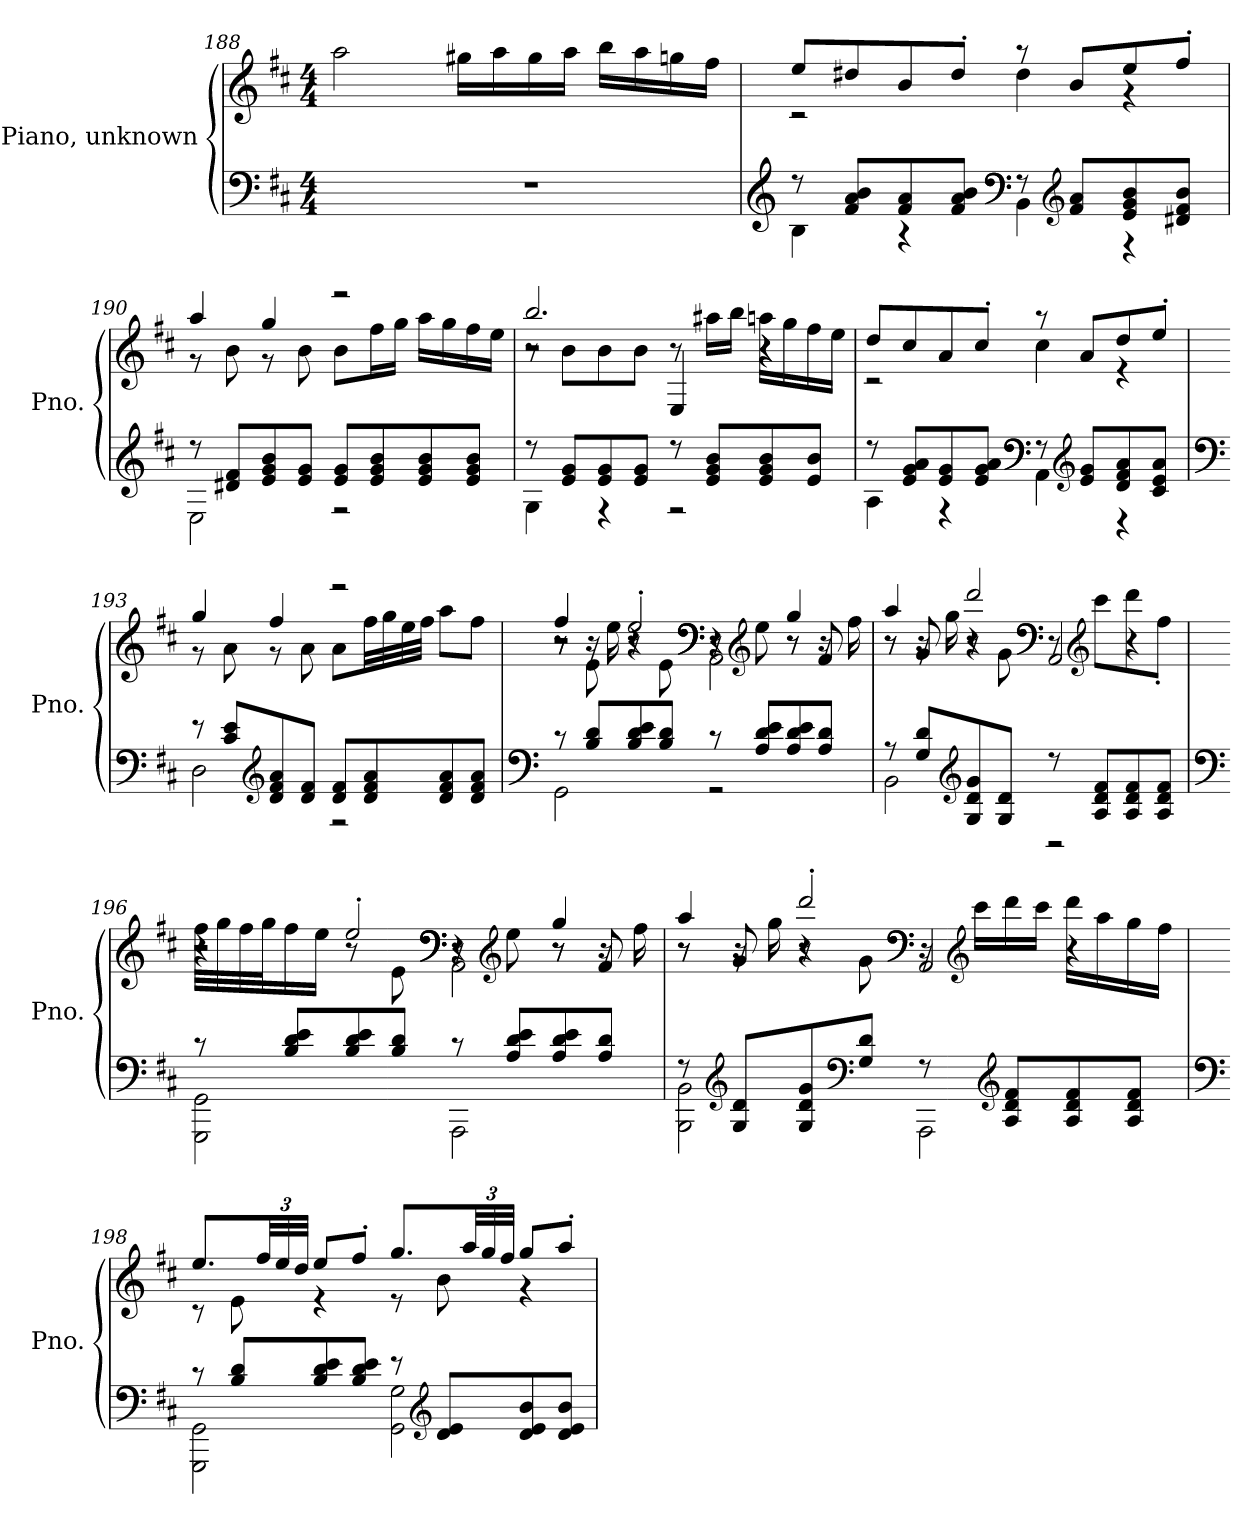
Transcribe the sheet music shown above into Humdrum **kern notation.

**kern	**kern
*part1	*part1
*staff2	*staff1
*I"Piano, unknown	*
*I'Pno.	*
*clefF4	*clefG2
*k[f#c#]	*k[f#c#]
*M4/4	*M4/4
=188	=188
1r	2aa\
.	16gg#X\LL
.	16aa\
.	16gg#\
.	16aa\JJ
.	16bb\LL
.	16aa\
.	16ggn\
.	16ff#\JJ
!!LO:LB:g=z
=189	=189
*clefG2	*
*^	*^
8r	4B\	8ee/L	2r
8f#/ 8a/ 8b/L	.	8dd#X/	.
8f#/ 8a/	4r	8b/	.
8f#/ 8a/ 8b/J	.	8dd#'/J	.
*clefF4	*	*	*
8r	4BB\	8r	4dd#\
*clefG2	*	*	*
8f#/ 8a/L	.	8b/L	.
8e/ 8g/ 8b/	4r	8ee/	4r
8d#X/ 8f#/ 8b/J	.	8ff#'/J	.
=190	=190	=190	=190
8r	2E\	4aa/	8r
8d#X/ 8f#/L	.	.	8b\
8e/ 8g/ 8b/	.	4gg/	8r
8e/ 8g/J	.	.	8b\
8e/ 8g/L	2r	2r	8b\L
8e/ 8g/ 8b/	.	.	16ff#\L
.	.	.	16gg\JJ
8e/ 8g/ 8b/	.	.	16aa\LL
.	.	.	16gg\
8e/ 8g/ 8b/J	.	.	16ff#\
.	.	.	16ee\JJ
=191	=191	=191	=191
*	*	*	*^
8r	4G\	2.bb/	8r	2r
8e/ 8g/L	.	.	8b\L	.
8e/ 8g/	4r	.	8b\	.
8e/ 8g/J	.	.	8b\J	.
8r	2r	.	8r	4E/
8e/ 8g/ 8b/L	.	.	16aa#X\LL	.
.	.	.	16bb\JJ	.
8e/ 8g/ 8b/	.	4r	16aan\LL	4r
.	.	.	16gg\	.
8e/ 8b/J	.	.	16ff#\	.
.	.	.	16ee\JJ	.
*	*	*	*v	*v
!!LO:PB:g=z
=192	=192	=192	=192
8r	4A\	8dd/L	2r
8e/ 8g/ 8a/L	.	8cc#/	.
8e/ 8g/	4r	8a/	.
8e/ 8g/ 8a/J	.	8cc#'/J	.
*clefF4	*	*	*
8r	4AA\	8r	4cc#\
*clefG2	*	*	*
8e/ 8g/L	.	8a/L	.
8d/ 8f#/ 8a/	4r	8dd/	4r
8c#/ 8e/ 8a/J	.	8ee'/J	.
=193	=193	=193	=193
*clefF4	*	*	*
8r	2D\	4gg/	8r
8c#/ 8e/L	.	.	8a\
*clefG2	*	*	*
8d/ 8f#/ 8a/	.	4ff#/	8r
8d/ 8f#/J	.	.	8a\
8d/ 8f#/L	2r	2r	8a\L
8d/ 8f#/ 8a/	.	.	32ff#\LL
.	.	.	32gg\
.	.	.	32ee\
.	.	.	32ff#\JJJ
8d/ 8f#/ 8a/	.	.	8aa\L
8d/ 8f#/ 8a/J	.	.	8ff#\J
*	*	*v	*v
!!LO:LB:g=z
=194	=194	=194
*clefF4	*	*
*	*	*^
*	*	*	*^
*	*	*	*	*^
8r	2GG\	4ff#/	8r	2r	8r
8B/ 8d/L	.	.	16r	.	8e\
.	.	.	16ee\	.	.
8B/ 8d/ 8e/	.	2ee'/	8r	.	4r
8B/ 8d/J	.	.	8e\	.	.
*	*	*clefF4	*	*	*
8r	2r	.	8r	4r	2AA\
*	*	*clefG2	*	*	*
8A/ 8d/ 8e/L	.	.	8ee\	.	.
8A/ 8d/ 8e/	.	4gg/	8r	8r	.
8A/ 8d/J	.	.	16r	8f#/	.
.	.	.	16ff#\	.	.
*	*	*	*	*v	*v
=195	=195	=195	=195	=195
8r	2BB\	4aa/	8r	8r
8G/ 8d/L	.	.	16r	8g/
.	.	.	16gg\	.
*clefG2	*	*	*	*
8G/ 8d/ 8g/	.	2ddd/	8r	4r
8G/ 8d/J	.	.	8g\	.
*	*	*clefF4	*	*
8r	2r	.	8r	2AA/
*	*	*clefG2	*	*
8A/ 8d/ 8f#/L	.	.	8ccc#\L	.
8A/ 8d/ 8f#/	.	4r	8ddd\	.
8A/ 8d/ 8f#/J	.	.	8ff#'\J	.
*	*	*v	*v	*v
!!LO:LB:g=z
=196	=196	=196
*clefF4	*	*
*	*	*^
*	*	*	*^
*	*	*	*	*^
8r	2GGG\ 2GG\	4r	32ff#\LLL	2r	2r
.	.	.	32gg\	.	.
.	.	.	32ff#\	.	.
.	.	.	32gg\J	.	.
8B/ 8d/ 8e/L	.	.	16ff#\	.	.
.	.	.	16ee\JJ	.	.
8B/ 8d/ 8e/	.	2ee'/	8r	.	.
8B/ 8d/J	.	.	8e\	.	.
*	*	*clefF4	*	*	*
8r	2AAA\	.	8r	4r	2AA\
*	*	*clefG2	*	*	*
8A/ 8d/ 8e/L	.	.	8ee\	.	.
8A/ 8d/ 8e/	.	4gg/	8r	8r	.
8A/ 8d/J	.	.	16r	8f#/	.
.	.	.	16ff#\	.	.
*	*	*	*	*v	*v
=197	=197	=197	=197	=197
8r	2BBB\ 2BB\	4aa/	8r	8r
*clefG2	*	*	*	*
8G/ 8d/L	.	.	16r	8g/
.	.	.	16gg\	.
8G/ 8d/ 8g/	.	2ddd'/	8r	4r
*clefF4	*	*	*	*
8G/ 8d/J	.	.	8g\	.
*	*	*clefF4	*	*
8r	2AAA\	.	16r	2AA/
*	*	*clefG2	*	*
.	.	.	16ccc#\LL	.
*clefG2	*	*	*	*
8A/ 8d/ 8f#/L	.	.	16ddd\	.
.	.	.	16ccc#\JJ	.
8A/ 8d/ 8f#/	.	4r	16ddd\LL	.
.	.	.	16aa\	.
8A/ 8d/ 8f#/J	.	.	16gg\	.
.	.	.	16ff#\JJ	.
*	*	*v	*v	*v
!!LO:LB:g=z
=198	=198	=198
*clefF4	*	*
*	*	*^
8r	2GGG\ 2GG\	8.ee/L	8r
8B/ 8d/L	.	.	8e\
*	*	*Xbrackettup	*
.	.	48ff#/LL	.
.	.	48ee/	.
.	.	48dd/JJJ	.
8B/ 8d/ 8e/	.	8ee/L	4r
8B/ 8d/ 8e/J	.	8ff#'/J	.
8r	2GG\ 2G\	8.gg/L	8r
*clefG2	*	*	*
8d/ 8e/L	.	.	8b\
.	.	48aa/LL	.
.	.	48gg/	.
.	.	48ff#/JJJ	.
8d/ 8e/ 8b/	.	8gg/L	4r
8d/ 8e/ 8b/J	.	8aa'/J	.
*v	*v	*	*
*	*v	*v
=	=
*-	*-
